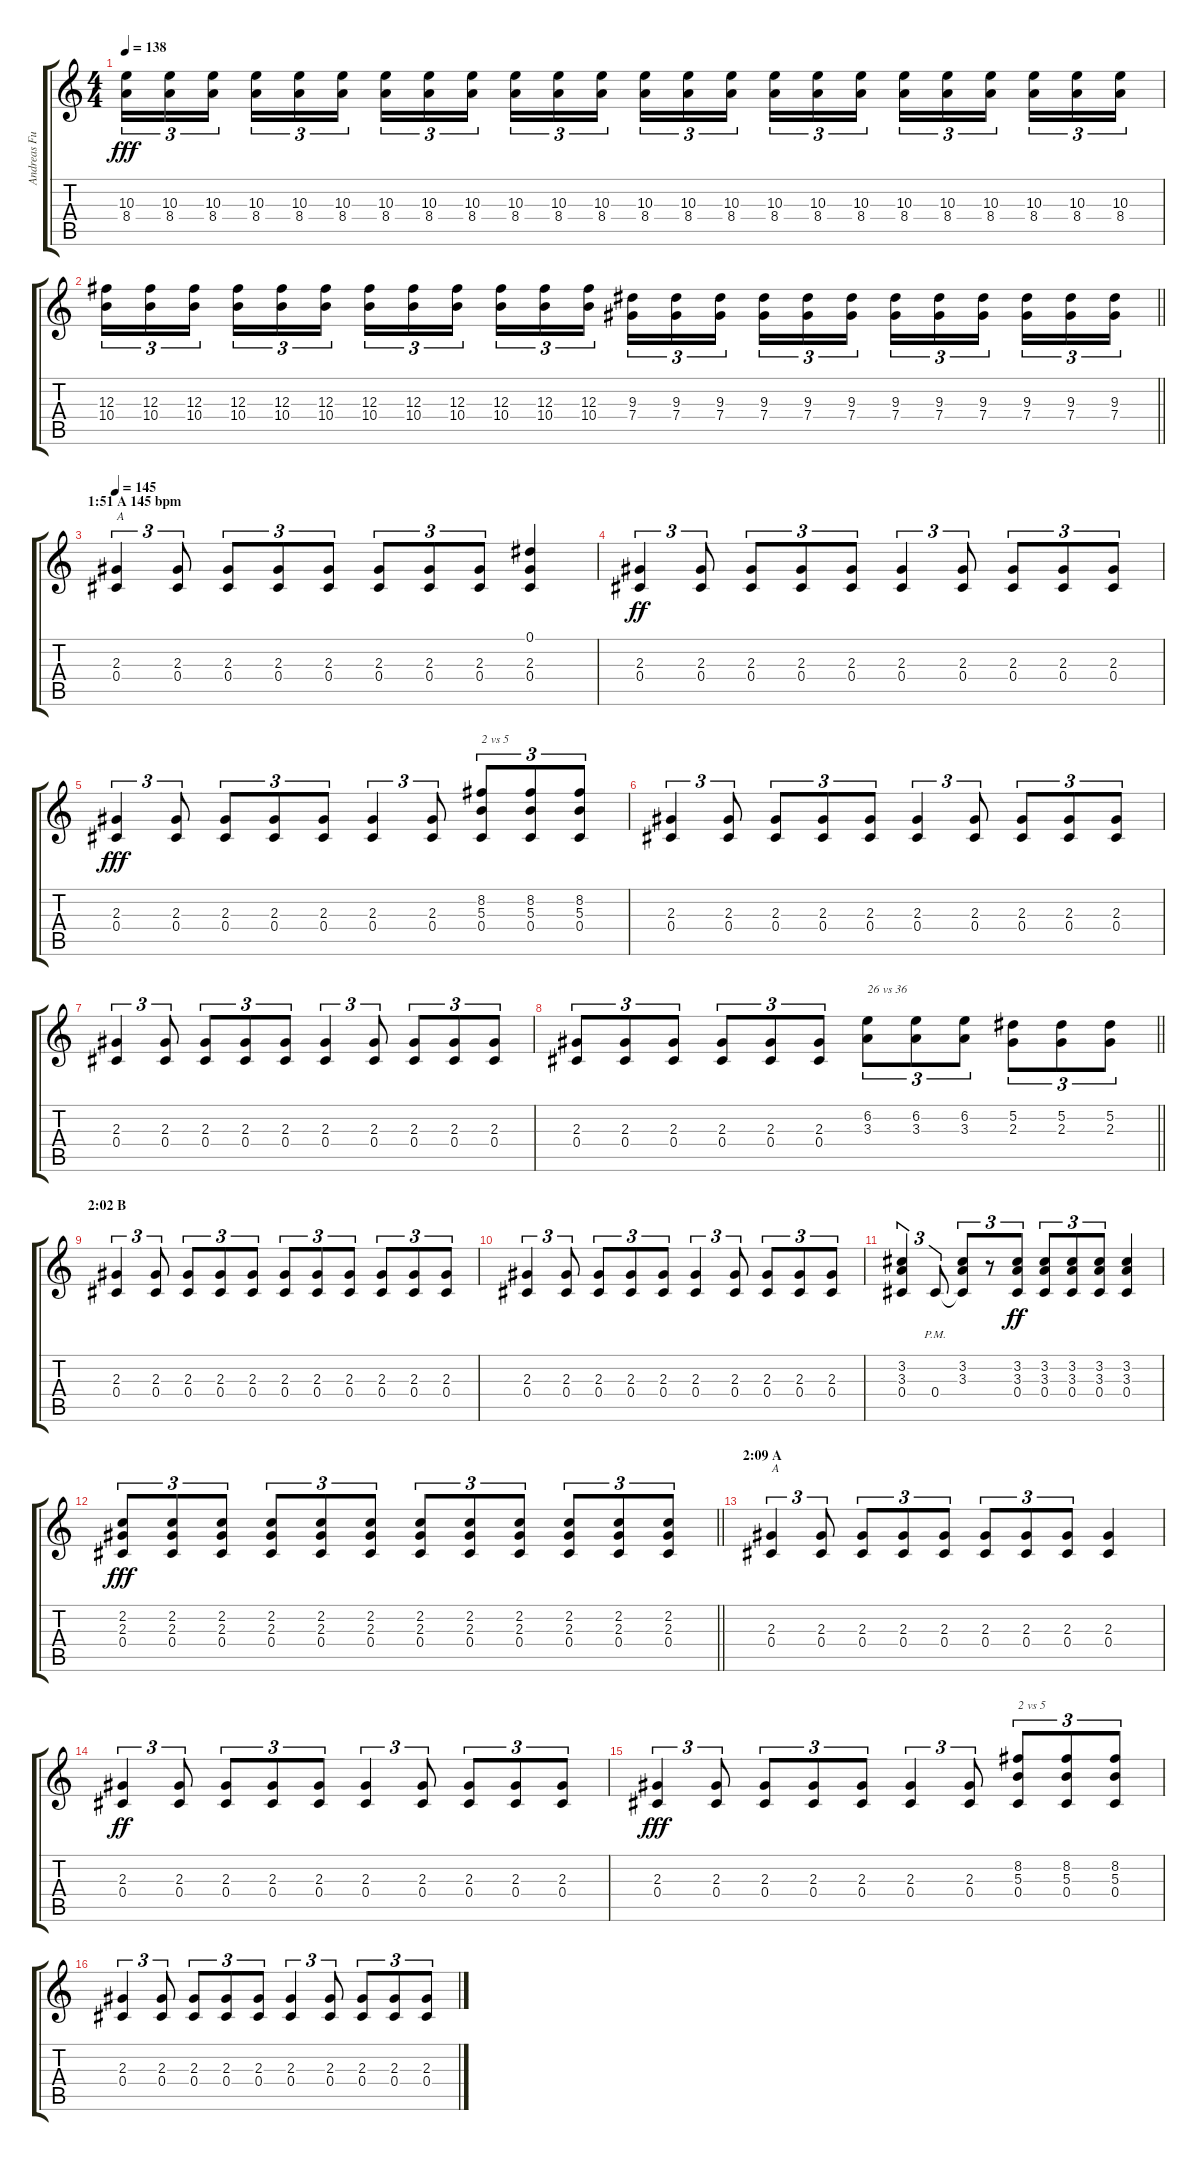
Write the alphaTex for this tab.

\track ("Andreas Fullmestad (D# Tuning)" "Andreas Fu") {instrument distortionguitar}
\staff {score tabs}
\tuning (Eb4 Bb3 Gb3 Db3 Ab2 Eb2) {hide}
\ts (4 4)
\tempo 138
\clef g2
\ks c
(10.3 8.4).16{tu (3 2) dy fff} (10.3 8.4).16{tu (3 2)} (10.3 8.4).16{tu (3 2) beam splitsecondary} (10.3 8.4).16{tu (3 2)} (10.3 8.4).16{tu (3 2)} (10.3 8.4).16{tu (3 2)} (10.3 8.4).16{tu (3 2)} (10.3 8.4).16{tu (3 2)} (10.3 8.4).16{tu (3 2) beam splitsecondary} (10.3 8.4).16{tu (3 2)} (10.3 8.4).16{tu (3 2)} (10.3 8.4).16{tu (3 2)} (10.3 8.4).16{tu (3 2)} (10.3 8.4).16{tu (3 2)} (10.3 8.4).16{tu (3 2) beam splitsecondary} (10.3 8.4).16{tu (3 2)} (10.3 8.4).16{tu (3 2)} (10.3 8.4).16{tu (3 2)} (10.3 8.4).16{tu (3 2)} (10.3 8.4).16{tu (3 2)} (10.3 8.4).16{tu (3 2) beam splitsecondary} (10.3 8.4).16{tu (3 2)} (10.3 8.4).16{tu (3 2)} (10.3 8.4).16{tu (3 2)} |
\barLineRight lightlight
(12.3 10.4).16{tu (3 2)} (12.3 10.4).16{tu (3 2)} (12.3 10.4).16{tu (3 2) beam splitsecondary} (12.3 10.4).16{tu (3 2)} (12.3 10.4).16{tu (3 2)} (12.3 10.4).16{tu (3 2)} (12.3 10.4).16{tu (3 2)} (12.3 10.4).16{tu (3 2)} (12.3 10.4).16{tu (3 2) beam splitsecondary} (12.3 10.4).16{tu (3 2)} (12.3 10.4).16{tu (3 2)} (12.3 10.4).16{tu (3 2)} (9.3 7.4).16{tu (3 2)} (9.3 7.4).16{tu (3 2)} (9.3 7.4).16{tu (3 2) beam splitsecondary} (9.3 7.4).16{tu (3 2)} (9.3 7.4).16{tu (3 2)} (9.3 7.4).16{tu (3 2)} (9.3 7.4).16{tu (3 2)} (9.3 7.4).16{tu (3 2)} (9.3 7.4).16{tu (3 2) beam splitsecondary} (9.3 7.4).16{tu (3 2)} (9.3 7.4).16{tu (3 2)} (9.3 7.4).16{tu (3 2)} |
\section ("" "1:51 A 145 bpm")
\tempo 145
(2.3 0.4).4{tu (3 2) txt "A"} (2.3 0.4).8{tu (3 2)} (2.3 0.4).8{tu (3 2)} (2.3 0.4).8{tu (3 2)} (2.3 0.4).8{tu (3 2)} (2.3 0.4).8{tu (3 2)} (2.3 0.4).8{tu (3 2)} (2.3 0.4).8{tu (3 2)} (0.1 2.3 0.4).4 |
(2.3 0.4).4{tu (3 2) dy ff} (2.3 0.4).8{tu (3 2)} (2.3 0.4).8{tu (3 2)} (2.3 0.4).8{tu (3 2)} (2.3 0.4).8{tu (3 2)} (2.3 0.4).4{tu (3 2)} (2.3 0.4).8{tu (3 2)} (2.3 0.4).8{tu (3 2)} (2.3 0.4).8{tu (3 2)} (2.3 0.4).8{tu (3 2)} |
(2.3 0.4).4{tu (3 2) dy fff} (2.3 0.4).8{tu (3 2)} (2.3 0.4).8{tu (3 2)} (2.3 0.4).8{tu (3 2)} (2.3 0.4).8{tu (3 2)} (2.3 0.4).4{tu (3 2)} (2.3 0.4).8{tu (3 2)} (8.2 5.3 0.4).8{tu (3 2) txt "2 vs 5"} (8.2 5.3 0.4).8{tu (3 2)} (8.2 5.3 0.4).8{tu (3 2)} |
(2.3 0.4).4{tu (3 2)} (2.3 0.4).8{tu (3 2)} (2.3 0.4).8{tu (3 2)} (2.3 0.4).8{tu (3 2)} (2.3 0.4).8{tu (3 2)} (2.3 0.4).4{tu (3 2)} (2.3 0.4).8{tu (3 2)} (2.3 0.4).8{tu (3 2)} (2.3 0.4).8{tu (3 2)} (2.3 0.4).8{tu (3 2)} |
(2.3 0.4).4{tu (3 2)} (2.3 0.4).8{tu (3 2)} (2.3 0.4).8{tu (3 2)} (2.3 0.4).8{tu (3 2)} (2.3 0.4).8{tu (3 2)} (2.3 0.4).4{tu (3 2)} (2.3 0.4).8{tu (3 2)} (2.3 0.4).8{tu (3 2)} (2.3 0.4).8{tu (3 2)} (2.3 0.4).8{tu (3 2)} |
\barLineRight lightlight
(2.3 0.4).8{tu (3 2)} (2.3 0.4).8{tu (3 2)} (2.3 0.4).8{tu (3 2)} (2.3 0.4).8{tu (3 2)} (2.3 0.4).8{tu (3 2)} (2.3 0.4).8{tu (3 2)} (6.2 3.3).8{tu (3 2) txt "26 vs 36"} (6.2 3.3).8{tu (3 2)} (6.2 3.3).8{tu (3 2)} (5.2 2.3).8{tu (3 2)} (5.2 2.3).8{tu (3 2)} (5.2 2.3).8{tu (3 2)} |
\section ("" "2:02 B")
(2.3 0.4).4{tu (3 2)} (2.3 0.4).8{tu (3 2)} (2.3 0.4).8{tu (3 2)} (2.3 0.4).8{tu (3 2)} (2.3 0.4).8{tu (3 2)} (2.3 0.4).8{tu (3 2)} (2.3 0.4).8{tu (3 2)} (2.3 0.4).8{tu (3 2)} (2.3 0.4).8{tu (3 2)} (2.3 0.4).8{tu (3 2)} (2.3 0.4).8{tu (3 2)} |
(2.3 0.4).4{tu (3 2)} (2.3 0.4).8{tu (3 2)} (2.3 0.4).8{tu (3 2)} (2.3 0.4).8{tu (3 2)} (2.3 0.4).8{tu (3 2)} (2.3 0.4).4{tu (3 2)} (2.3 0.4).8{tu (3 2)} (2.3 0.4).8{tu (3 2)} (2.3 0.4).8{tu (3 2)} (2.3 0.4).8{tu (3 2)} |
(3.2 3.3 0.4).4{tu (3 2)} 0.4{pm}.8{tu (3 2)} (3.2 3.3 0.4{t}).8{tu (3 2)} r.8{tu (3 2)} (3.2 3.3 0.4).8{tu (3 2) dy ff} (3.2 3.3 0.4).8{tu (3 2)} (3.2 3.3 0.4).8{tu (3 2)} (3.2 3.3 0.4).8{tu (3 2)} (3.2 3.3 0.4).4 |
\barLineRight lightlight
(2.2 2.3 0.4).8{tu (3 2) dy fff} (2.2 2.3 0.4).8{tu (3 2)} (2.2 2.3 0.4).8{tu (3 2)} (2.2 2.3 0.4).8{tu (3 2)} (2.2 2.3 0.4).8{tu (3 2)} (2.2 2.3 0.4).8{tu (3 2)} (2.2 2.3 0.4).8{tu (3 2)} (2.2 2.3 0.4).8{tu (3 2)} (2.2 2.3 0.4).8{tu (3 2)} (2.2 2.3 0.4).8{tu (3 2)} (2.2 2.3 0.4).8{tu (3 2)} (2.2 2.3 0.4).8{tu (3 2)} |
\section ("" "2:09 A")
(2.3 0.4).4{tu (3 2) txt "A"} (2.3 0.4).8{tu (3 2)} (2.3 0.4).8{tu (3 2)} (2.3 0.4).8{tu (3 2)} (2.3 0.4).8{tu (3 2)} (2.3 0.4).8{tu (3 2)} (2.3 0.4).8{tu (3 2)} (2.3 0.4).8{tu (3 2)} (2.3 0.4).4 |
(2.3 0.4).4{tu (3 2) dy ff} (2.3 0.4).8{tu (3 2)} (2.3 0.4).8{tu (3 2)} (2.3 0.4).8{tu (3 2)} (2.3 0.4).8{tu (3 2)} (2.3 0.4).4{tu (3 2)} (2.3 0.4).8{tu (3 2)} (2.3 0.4).8{tu (3 2)} (2.3 0.4).8{tu (3 2)} (2.3 0.4).8{tu (3 2)} |
(2.3 0.4).4{tu (3 2) dy fff} (2.3 0.4).8{tu (3 2)} (2.3 0.4).8{tu (3 2)} (2.3 0.4).8{tu (3 2)} (2.3 0.4).8{tu (3 2)} (2.3 0.4).4{tu (3 2)} (2.3 0.4).8{tu (3 2)} (8.2 5.3 0.4).8{tu (3 2) txt "2 vs 5"} (8.2 5.3 0.4).8{tu (3 2)} (8.2 5.3 0.4).8{tu (3 2)} |
(2.3 0.4).4{tu (3 2)} (2.3 0.4).8{tu (3 2)} (2.3 0.4).8{tu (3 2)} (2.3 0.4).8{tu (3 2)} (2.3 0.4).8{tu (3 2)} (2.3 0.4).4{tu (3 2)} (2.3 0.4).8{tu (3 2)} (2.3 0.4).8{tu (3 2)} (2.3 0.4).8{tu (3 2)} (2.3 0.4).8{tu (3 2)}
